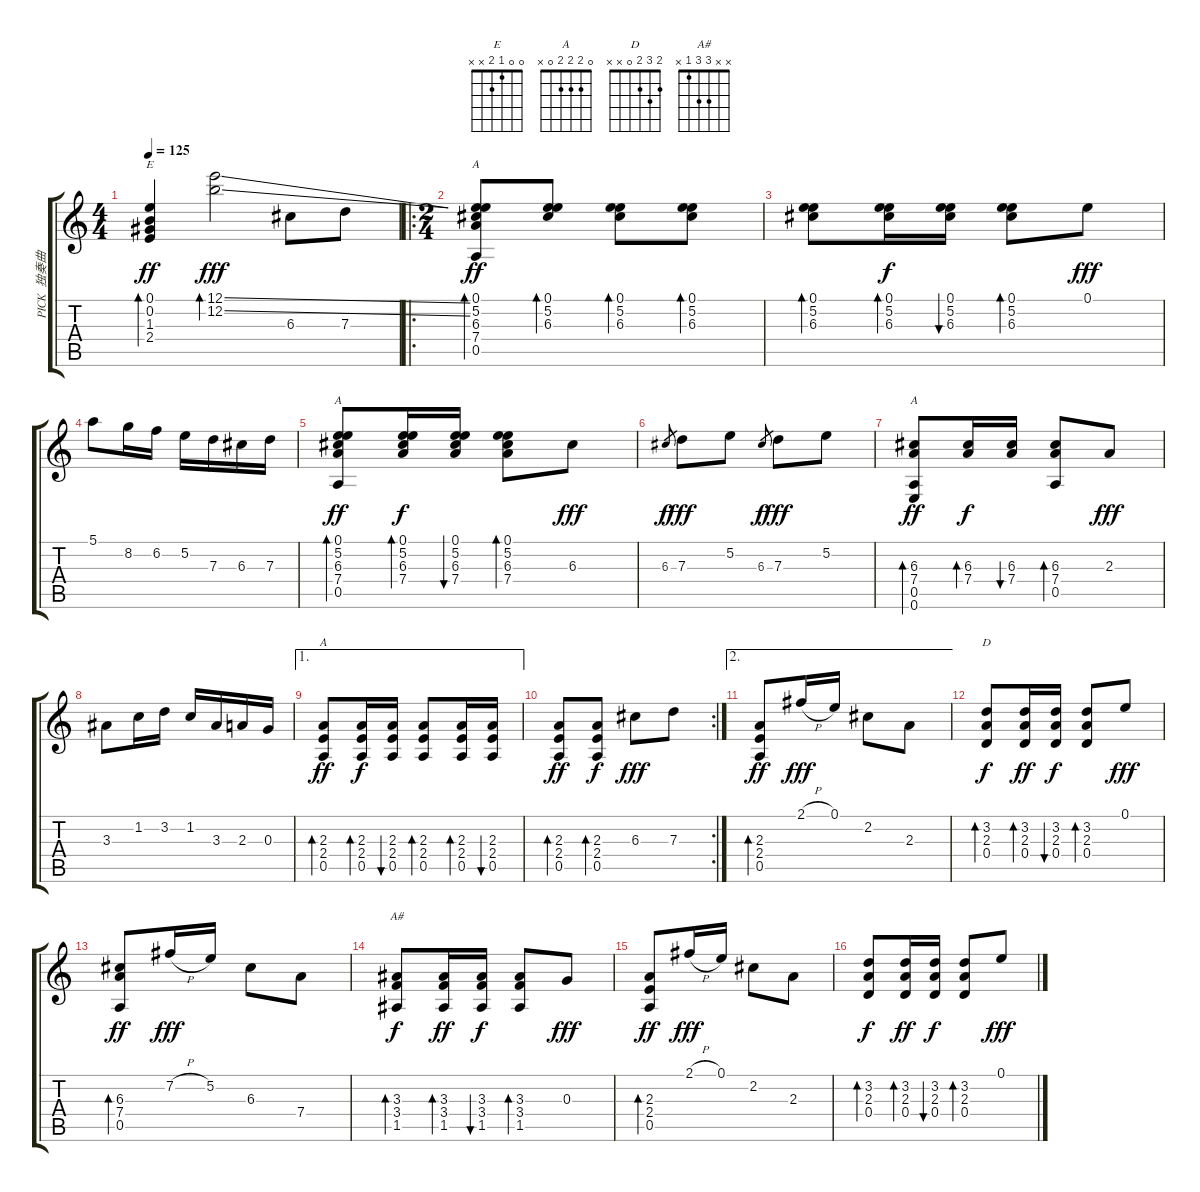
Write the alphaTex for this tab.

\track ("PICK  独奏曲  " "PICK  独奏曲 ") {instrument acousticguitarsteel}
\staff {score tabs}
\tuning (E4 B3 G3 D3 A2 E2) {hide}
\chord ("E" 0 0 1 2 x x)
\chord ("A" 0 5 6 7 0 x) {firstfret 5}
\chord ("A" x 5 6 7 x x) {firstfret 5}
\chord ("A" x x 6 7 0 0) {firstfret 6}
\chord ("A" 0 2 2 2 0 x)
\chord ("D" 2 3 2 0 x x)
\chord ("A#" x x 3 3 1 x)
\ts (4 4)
\tempo 125
\clef g2
\ks c
(0.1 0.2 1.3 2.4).4{bd 30 ch "E" dy ff} (12.1{ss} 12.2{ss}).2{bd 30 dy fff} 6.3.8 7.3.8 |
\ro
\ts (2 4)
(0.1 5.2 6.3 7.4 0.5).8{bd 30 ch "A" dy ff} (0.1 5.2 6.3).8{bd 30} (0.1 5.2 6.3).8{bd 30} (0.1 5.2 6.3).8{bd 30} |
(0.1 5.2 6.3).8{bd 30} (0.1 5.2 6.3).16{bd 30 dy f} (0.1 5.2 6.3).16{bu 30} (0.1 5.2 6.3).8{bd 30} 0.1.8{dy fff} |
5.1.8 8.2.16 6.2.16 5.2.16 7.3.16 6.3.16 7.3.16 |
(0.1 5.2 6.3 7.4 0.5).8{bd 30 ch "A" dy ff} (0.1 5.2 6.3 7.4).16{bd 30 dy f} (0.1 5.2 6.3 7.4).16{bu 30} (0.1 5.2 6.3 7.4).8{bd 30} 6.3.8{dy fff} |
6.3.8{gr dy f} 7.3.8{dy fff} 5.2.8 6.3.8{gr dy f} 7.3.8{dy fff} 5.2.8 |
(6.3 7.4 0.5 0.6).8{bd 30 ch "A" dy ff} (6.3 7.4).16{bd 30 dy f} (6.3 7.4).16{bu 30} (6.3 7.4 0.5).8{bd 30} 2.3.8{dy fff} |
3.3.8 1.2.16 3.2.16 1.2.16 3.3.16 2.3.16 0.3.16 |
\ae 1
(2.3 2.4 0.5).8{bd 30 ch "A" dy ff} (2.3 2.4 0.5).16{bd 30 dy f} (2.3 2.4 0.5).16{bu 30} (2.3 2.4 0.5).8{bd 30} (2.3 2.4 0.5).16{bd 30} (2.3 2.4 0.5).16{bu 30} |
\rc 2
(2.3 2.4 0.5).8{bd 30 dy ff} (2.3 2.4 0.5).8{bd 30 dy f} 6.3.8{dy fff} 7.3.8 |
\ae 2
(2.3 2.4 0.5).8{bd 30 dy ff} 2.1{h}.16{dy fff} 0.1.16 2.2.8 2.3.8 |
(3.2 2.3 0.4).8{bd 30 ch "D" dy f} (3.2 2.3 0.4).16{bd 30 dy ff} (3.2 2.3 0.4).16{bu 30 dy f} (3.2 2.3 0.4).8{bd 30} 0.1.8{dy fff} |
(6.3 7.4 0.5).8{bd 30 dy ff} 7.2{h}.16{dy fff} 5.2.16 6.3.8 7.4.8 |
(3.3 3.4 1.5).8{bd 30 ch "A#" dy f} (3.3 3.4 1.5).16{bd 30 dy ff} (3.3 3.4 1.5).16{bu 30 dy f} (3.3 3.4 1.5).8{bd 30} 0.3.8{dy fff} |
(2.3 2.4 0.5).8{bd 30 dy ff} 2.1{h}.16{dy fff} 0.1.16 2.2.8 2.3.8 |
(3.2 2.3 0.4).8{bd 30 dy f} (3.2 2.3 0.4).16{bd 30 dy ff} (3.2 2.3 0.4).16{bu 30 dy f} (3.2 2.3 0.4).8{bd 30} 0.1.8{dy fff}
